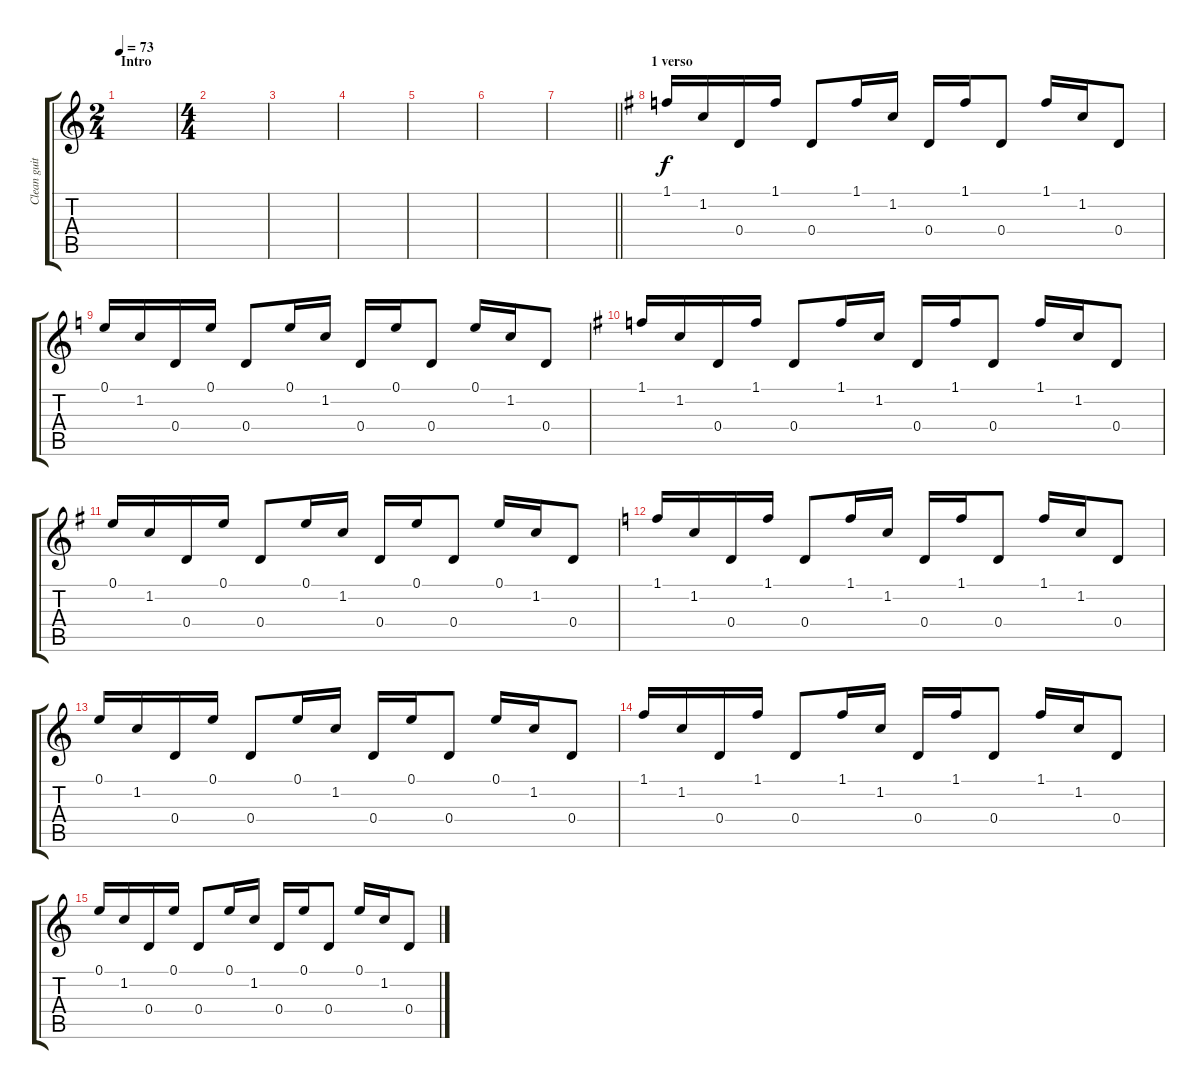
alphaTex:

\track ("Clean guitar" "Clean guit") {instrument electricguitarjazz}
\staff {score tabs}
\tuning (E4 B3 G3 D3 A2 D2) {hide}
\ts (2 4)
\section ("" "Intro")
\tempo 73
\clef g2
\ks c
|
\ts (4 4)
|
|
|
|
|
\barLineRight lightlight
|
\section ("" "1 verso")
\ks g
1.1.16 1.2.16 0.4.16 1.1.16 0.4.8 1.1.16 1.2.16 0.4.16 1.1.16 0.4.8 1.1.16 1.2.16 0.4.8 |
\ks c
0.1.16 1.2.16 0.4.16 0.1.16 0.4.8 0.1.16 1.2.16 0.4.16 0.1.16 0.4.8 0.1.16 1.2.16 0.4.8 |
\ks g
1.1.16 1.2.16 0.4.16 1.1.16 0.4.8 1.1.16 1.2.16 0.4.16 1.1.16 0.4.8 1.1.16 1.2.16 0.4.8 |
0.1.16 1.2.16 0.4.16 0.1.16 0.4.8 0.1.16 1.2.16 0.4.16 0.1.16 0.4.8 0.1.16 1.2.16 0.4.8 |
\ks c
1.1.16 1.2.16 0.4.16 1.1.16 0.4.8 1.1.16 1.2.16 0.4.16 1.1.16 0.4.8 1.1.16 1.2.16 0.4.8 |
0.1.16 1.2.16 0.4.16 0.1.16 0.4.8 0.1.16 1.2.16 0.4.16 0.1.16 0.4.8 0.1.16 1.2.16 0.4.8 |
1.1.16 1.2.16 0.4.16 1.1.16 0.4.8 1.1.16 1.2.16 0.4.16 1.1.16 0.4.8 1.1.16 1.2.16 0.4.8 |
0.1.16 1.2.16 0.4.16 0.1.16 0.4.8 0.1.16 1.2.16 0.4.16 0.1.16 0.4.8 0.1.16 1.2.16 0.4.8
